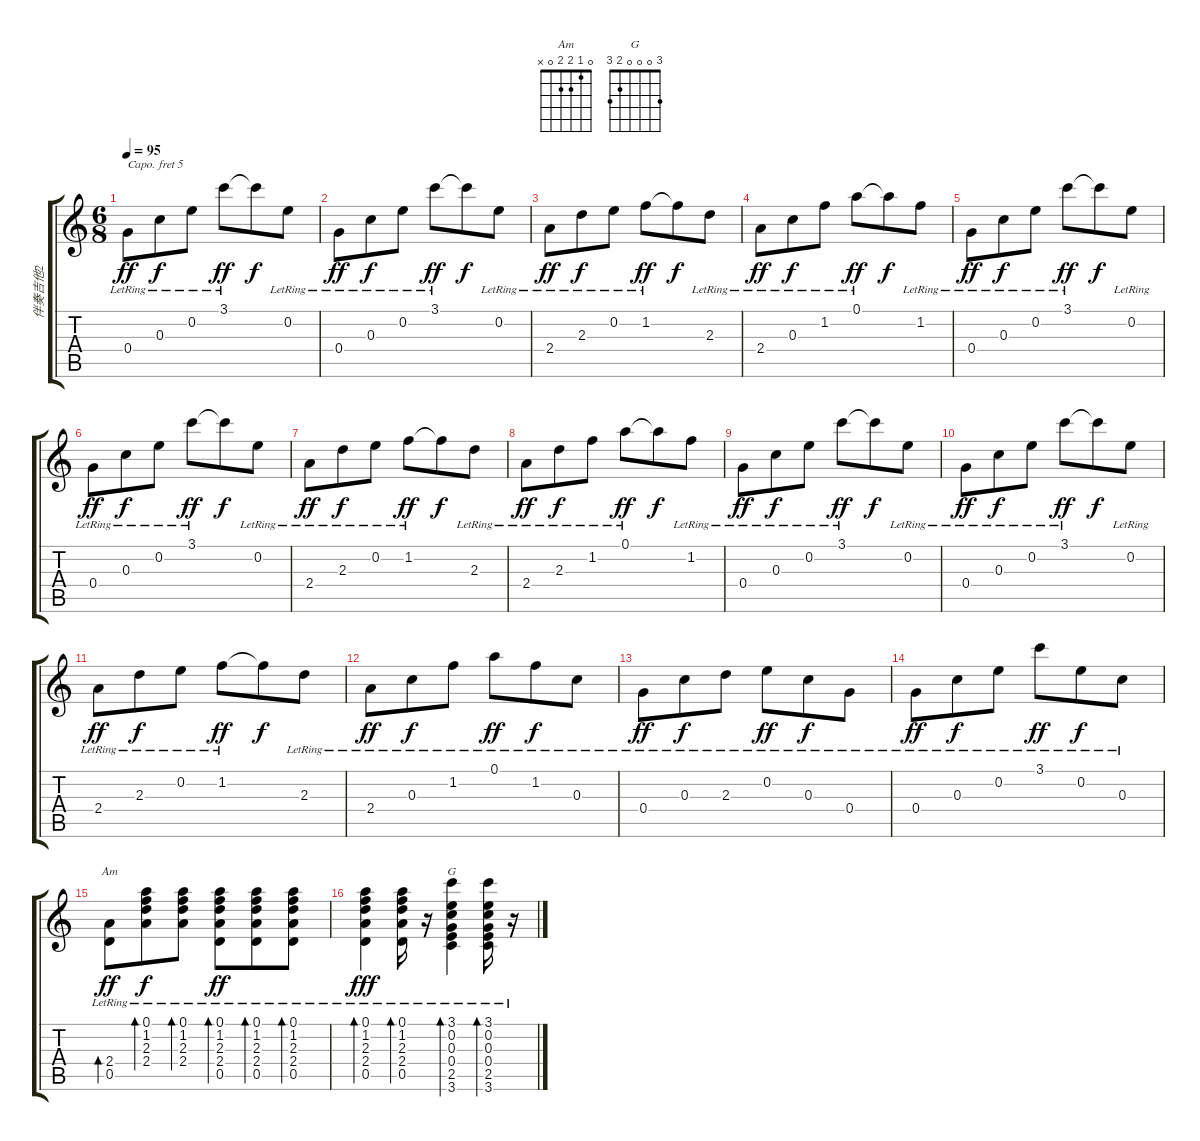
\track ("伴奏吉他2" "伴奏吉他2") {instrument acousticguitarnylon}
\staff {score tabs}
\capo 5
\tuning (E4 B3 G3 D3 A2 E2) {hide}
\chord ("Am" 0 1 2 2 0 x)
\chord ("G" 3 0 0 0 2 3)
\ts (6 8)
\tempo 95
\clef g2
\ks c
0.4{lr}.8{dy ff} 0.3{lr}.8{dy f} 0.2{lr}.8 3.1{lr}.8{dy ff} 3.1{t}.8{dy f} 0.2{lr}.8 |
0.4{lr}.8{dy ff} 0.3{lr}.8{dy f} 0.2{lr}.8 3.1{lr}.8{dy ff} 3.1{t}.8{dy f} 0.2{lr}.8 |
2.4{lr}.8{dy ff} 2.3{lr}.8{dy f} 0.2{lr}.8 1.2{lr}.8{dy ff} 1.2{t}.8{dy f} 2.3{lr}.8 |
2.4{lr}.8{dy ff} 0.3{lr}.8{dy f} 1.2{lr}.8 0.1{lr}.8{dy ff} 0.1{t}.8{dy f} 1.2{lr}.8 |
0.4{lr}.8{dy ff} 0.3{lr}.8{dy f} 0.2{lr}.8 3.1{lr}.8{dy ff} 3.1{t}.8{dy f} 0.2{lr}.8 |
0.4{lr}.8{dy ff} 0.3{lr}.8{dy f} 0.2{lr}.8 3.1{lr}.8{dy ff} 3.1{t}.8{dy f} 0.2{lr}.8 |
2.4{lr}.8{dy ff} 2.3{lr}.8{dy f} 0.2{lr}.8 1.2{lr}.8{dy ff} 1.2{t}.8{dy f} 2.3{lr}.8 |
2.4{lr}.8{dy ff} 2.3{lr}.8{dy f} 1.2{lr}.8 0.1{lr}.8{dy ff} 0.1{t}.8{dy f} 1.2{lr}.8 |
0.4{lr}.8{dy ff} 0.3{lr}.8{dy f} 0.2{lr}.8 3.1{lr}.8{dy ff} 3.1{t}.8{dy f} 0.2{lr}.8 |
0.4{lr}.8{dy ff} 0.3{lr}.8{dy f} 0.2{lr}.8 3.1{lr}.8{dy ff} 3.1{t}.8{dy f} 0.2{lr}.8 |
2.4{lr}.8{dy ff} 2.3{lr}.8{dy f} 0.2{lr}.8 1.2{lr}.8{dy ff} 1.2{t}.8{dy f} 2.3{lr}.8 |
2.4{lr}.8{dy ff} 0.3{lr}.8{dy f} 1.2{lr}.8 0.1{lr}.8{dy ff} 1.2{lr}.8{dy f} 0.3{lr}.8 |
0.4{lr}.8{dy ff} 0.3{lr}.8{dy f} 2.3{lr}.8 0.2{lr}.8{dy ff} 0.3{lr}.8{dy f} 0.4{lr}.8 |
0.4{lr}.8{dy ff} 0.3{lr}.8{dy f} 0.2{lr}.8 3.1{lr}.8{dy ff} 0.2{lr}.8{dy f} 0.3{lr}.8 |
(2.4{lr} 0.5{lr}).8{bd 60 ch "Am" dy ff} (0.1{lr} 1.2{lr} 2.3{lr} 2.4{lr}).8{bd 60 dy f} (0.1{lr} 1.2{lr} 2.3{lr} 2.4{lr}).8{bd 60} (0.1{lr} 1.2{lr} 2.3{lr} 2.4{lr} 0.5{lr}).8{bd 60 dy ff} (0.1{lr} 1.2{lr} 2.3{lr} 2.4{lr} 0.5{lr}).8{bd 60} (0.1{lr} 1.2{lr} 2.3{lr} 2.4{lr} 0.5{lr}).8{bd 60} |
(0.1{lr} 1.2{lr} 2.3{lr} 2.4{lr} 0.5{lr}).4{bd 60 dy fff} (0.1{lr} 1.2{lr} 2.3{lr} 2.4{lr} 0.5{lr}).16{bd 60} r.16 (3.1{lr} 0.2{lr} 0.3{lr} 0.4{lr} 2.5{lr} 3.6{lr}).4{bd 60 ch "G"} (3.1{lr} 0.2{lr} 0.3{lr} 0.4{lr} 2.5{lr} 3.6{lr}).16{bd 60} r.16
